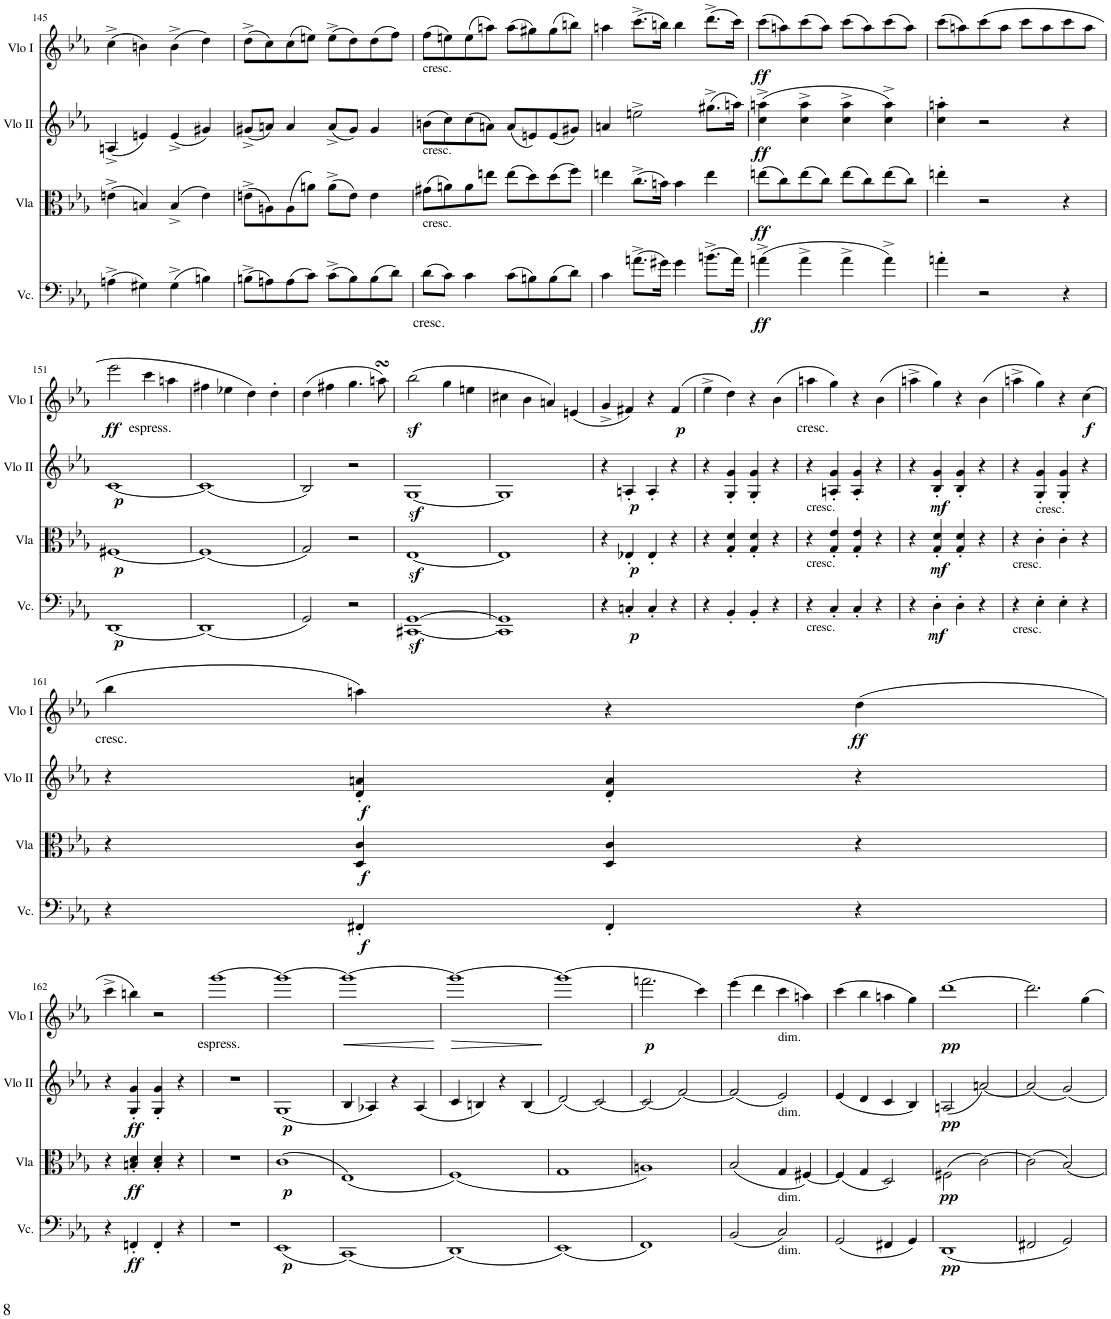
**kern	**text	**dynam	**kern	**dynam	**kern	**dynam	**kern	**text	**dynam
*part4	*part4	*part4	*part3	*part3	*part2	*part2	*part1	*part1	*part1
*staff4	*staff4	*staff4	*staff3	*staff3	*staff2	*staff2	*staff1	*staff1	*staff1
*I"Violoncello	*	*	*I"Viola	*	*I"Violino II	*	*I"Violino I	*	*
*I'Vc.	*	*	*I'Vla	*	*I'Vlo II	*	*I'Vlo I	*	*
!!LO:PB:g=z
*clefF4	*	*	*clefC3	*	*clefG2	*	*clefG2	*	*
*k[b-e-a-]	*	*	*k[b-e-a-]	*	*k[b-e-a-]	*	*k[b-e-a-]	*	*
*M4/4	*	*	*M4/4	*	*M4/4	*	*M4/4	*	*
*met(c)	*	*	*met(c)	*	*met(c)	*	*met(c)	*	*
=145	=145	=145	=145	=145	=145	=145	=145	=145	=145
(4An^\	.	.	(4en^\	.	(4An^/	.	(4cc^\	.	.
4G#X\)	.	.	4Bn/)	.	4en/)	.	4bn\)	.	.
(4G#^\	.	.	(4B^/	.	(4e^/	.	(4b^\	.	.
4Bn\)	.	.	4e\)	.	4g#X/)	.	4dd\)	.	.
=146	=146	=146	=146	=146	=146	=146	=146	=146	=146
(8Bn^\L	.	.	(8en^\L	.	(8g#X^/L	.	(8dd^\L	.	.
8An\)	.	.	8An\)	.	8an/J)	.	8cc\)	.	.
(8A\	.	.	(8A\	.	4a/	.	(8cc\	.	.
8c\J)	.	.	8an\J)	.	.	.	8een\J)	.	.
(8c^\L	.	.	(8a^\L	.	(8a^/L	.	(8ee^\L	.	.
8B\)	.	.	8e\J)	.	8g#/J)	.	8dd\)	.	.
(8B\	.	.	4e\	.	4g#/	.	(8dd\	.	.
8d\J)	.	.	.	.	.	.	8ff\J)	.	.
=147	=147	=147	=147	=147	=147	=147	=147	=147	=147
!	!	!	!	!	!	!	!LO:TX:b:t=cresc.	!	!
!	!	!	!	!	!LO:TX:b:t=cresc.	!	!	!	!
!	!	!	!LO:TX:b:t=cresc.	!	!	!	!	!	!
!	!LO:LY:b	!	!	!	!	!	!	!	!
(8d\L	cresc.	.	(8g#X\L	.	(8bn\L	.	(8ff\L	.	.
8c\J)	.	.	8an\)	.	8cc\)	.	8een\)	.	.
4c\	.	.	8a\	.	(8cc\	.	(8ee\	.	.
.	.	.	8een\J	.	8an\J)	.	8aan\J)	.	.
(8c\L	.	.	(8ee\L	.	(8a/L	.	(8aa\L	.	.
8Bn\)	.	.	8dd\)	.	8en/)	.	8gg#X\)	.	.
(8B\	.	.	(8dd\	.	(8e/	.	(8gg#\	.	.
8d\J)	.	.	8ff\J)	.	8g#X/J)	.	8bbn\J)	.	.
=148	=148	=148	=148	=148	=148	=148	=148	=148	=148
4c\	.	.	4een\	.	4an/	.	4aan\	.	.
(8.an^\L	.	.	(8.cc^\L	.	2een^\	.	(8.ccc^\L	.	.
16g#X\Jk)	.	.	16bn\Jk)	.	.	.	16bbn\Jk)	.	.
4g#\	.	.	4b\	.	.	.	4bb\	.	.
(8.bn^\L	.	.	4ee\	.	(8.gg#X^\L	.	(8.ddd^\L	.	.
16a\Jk)	.	.	.	.	16aan\Jk)	.	16ccc\Jk)	.	.
=149	=149	=149	=149	=149	=149	=149	=149	=149	=149
!	!	!LO:DY:b	!	!LO:DY:b	!	!LO:DY:b	!	!	!LO:DY:b
(4an^\	.	ff	(8een\L	ff	(4cc\^ 4aan\^	ff	(8ccc\L	.	ff
.	.	.	8cc\)	.	.	.	8aan\)	.	.
4a^\	.	.	(8ee\	.	4cc\^ 4aa\^	.	(8ccc\	.	.
.	.	.	8cc\J)	.	.	.	8aa\J)	.	.
4a^\	.	.	(8ee\L	.	4cc\^ 4aa\^	.	(8ccc\L	.	.
.	.	.	8cc\)	.	.	.	8aa\)	.	.
4a^\)	.	.	(8ee\	.	4cc\^ 4aa\^)	.	(8ccc\	.	.
.	.	.	8cc\J)	.	.	.	8aa\J)	.	.
=150	=150	=150	=150	=150	=150	=150	=150	=150	=150
4an'\	.	.	4een'\	.	4cc\' 4aan\'	.	(8ccc\L	.	.
.	.	.	.	.	.	.	8aan\)	.	.
2r	.	.	2r	.	2r	.	(8ccc\	.	.
.	.	.	.	.	.	.	8aa\J	.	.
.	.	.	.	.	.	.	8ccc\L	.	.
.	.	.	.	.	.	.	8aa\	.	.
4r	.	.	4r	.	4r	.	8ccc\	.	.
.	.	.	.	.	.	.	8aa\J	.	.
!!LO:LB:g=z
=151	=151	=151	=151	=151	=151	=151	=151	=151	=151
!	!	!LO:DY:b	!	!LO:DY:b	!	!LO:DY:b	!	!	!LO:DY:b
[1DD	.	p	[1F#X	p	[1c	p	2eee-\	.	ff
!	!	!	!	!	!	!	!	!LO:LY:b	!
.	.	.	.	.	.	.	4ccc\	espress.	.
.	.	.	.	.	.	.	4aan\	.	.
=152	=152	=152	=152	=152	=152	=152	=152	=152	=152
(1DD]	.	.	(1F#]	.	(1c]	.	4ff#X\	.	.
.	.	.	.	.	.	.	4ee-X\	.	.
.	.	.	.	.	.	.	4dd\)	.	.
.	.	.	.	.	.	.	4dd'\	.	.
=153	=153	=153	=153	=153	=153	=153	=153	=153	=153
2GG/)	.	.	2G/)	.	2B-/)	.	(4dd\	.	.
.	.	.	.	.	.	.	4ff#X\	.	.
2r	.	.	2r	.	2r	.	4.gg\	.	.
.	.	.	.	.	.	.	8aansSsS\)	.	.
=154	=154	=154	=154	=154	=154	=154	=154	=154	=154
[1CC#Xz< [1GGz<	.	.	[1E-z<	.	[1Gz<	.	(2bb-z<\	.	.
.	.	.	.	.	.	.	4gg\	.	.
.	.	.	.	.	.	.	4een\	.	.
=155	=155	=155	=155	=155	=155	=155	=155	=155	=155
1CC#] 1GG]	.	.	1E-]	.	1G]	.	4cc#X\	.	.
.	.	.	.	.	.	.	4b-\	.	.
.	.	.	.	.	.	.	4an/)	.	.
.	.	.	.	.	.	.	(4en/	.	.
=156	=156	=156	=156	=156	=156	=156	=156	=156	=156
4r	.	.	4r	.	4r	.	4g^/	.	.
!	!	!LO:DY:b	!	!LO:DY:b	!	!LO:DY:b	!	!	!
4Cn'/	.	p	4E-X'/	p	4An'/	p	4f#X/)	.	.
4C'/	.	.	4E-'/	.	4A'/	.	4r	.	.
!	!	!	!	!	!	!	!	!	!LO:DY:b
4r	.	.	4r	.	4r	.	(4f#/	.	p
=157	=157	=157	=157	=157	=157	=157	=157	=157	=157
4r	.	.	4r	.	4r	.	4ee-^\	.	.
4BB-'/	.	.	4G/' 4d/'	.	4G/' 4g/'	.	4dd\)	.	.
4BB-'/	.	.	4G/' 4d/'	.	4G/' 4g/'	.	4r	.	.
4r	.	.	4r	.	4r	.	(4b-\	.	.
=158	=158	=158	=158	=158	=158	=158	=158	=158	=158
!	!	!	!	!	!LO:TX:b:t=cresc.	!	!	!	!
!	!	!	!LO:TX:b:t=cresc.	!	!	!	!	!	!
!LO:TX:b:t=cresc.	!	!	!	!	!	!	!	!	!
!	!	!	!	!	!	!	!	!LO:LY:b	!
4r	.	.	4r	.	4r	.	4aan\	cresc.	.
4C'/	.	.	4G/' 4e-/'	.	4An/' 4g/'	.	4gg\)	.	.
4C'/	.	.	4G/' 4e-/'	.	4A/' 4g/'	.	4r	.	.
4r	.	.	4r	.	4r	.	(4b-\	.	.
=159	=159	=159	=159	=159	=159	=159	=159	=159	=159
4r	.	.	4r	.	4r	.	4aan^\	.	.
!	!	!LO:DY:b	!	!LO:DY:b	!	!LO:DY:b	!	!	!
4D'\	.	mf	4G/' 4d/'	mf	4B-/' 4g/'	mf	4gg\)	.	.
4D'\	.	.	4G/' 4d/'	.	4B-/' 4g/'	.	4r	.	.
4r	.	.	4r	.	4r	.	(4b-\	.	.
=160	=160	=160	=160	=160	=160	=160	=160	=160	=160
!	!	!	!LO:TX:b:t=cresc.	!	!	!	!	!	!
!LO:TX:b:t=cresc.	!	!	!	!	!	!	!	!	!
4r	.	.	4r	.	4r	.	4aan^\	.	.
!	!	!	!	!	!LO:TX:b:t=cresc.	!	!	!	!
4E-'\	.	.	4c'\	.	4G/' 4g/'	.	4gg\)	.	.
4E-'\	.	.	4c'\	.	4G/' 4g/'	.	4r	.	.
!	!	!	!	!	!	!	!	!	!LO:DY:b
4r	.	.	4r	.	4r	.	(4cc\	.	f
!!LO:LB:g=z
=161	=161	=161	=161	=161	=161	=161	=161	=161	=161
!	!	!	!	!	!	!	!	!LO:LY:b	!
4r	.	.	4r	.	4r	.	4bb-\	cresc.	.
!	!	!LO:DY:b	!	!LO:DY:b	!	!LO:DY:b	!	!	!
4FF#X'/	.	f	4D/ 4c/	f	4d/' 4an/'	f	4aan\)	.	.
4FF#'/	.	.	4D/ 4c/	.	4d/' 4a/'	.	4r	.	.
!	!	!	!	!	!	!	!	!	!LO:DY:b
4r	.	.	4r	.	4r	.	(4dd\	.	ff
!!LO:LB:g=z
=162	=162	=162	=162	=162	=162	=162	=162	=162	=162
4r	.	.	4r	.	4r	.	4ccc^\	.	.
!	!	!LO:DY:b	!	!LO:DY:b	!	!LO:DY:b	!	!	!
4FFn'/	.	ff	4Bn/' 4d/'	ff	4G/' 4g/'	ff	4bbn\)	.	.
4FF'/	.	.	4B/' 4d/'	.	4G/' 4g/'	.	2r	.	.
4r	.	.	4r	.	4r	.	.	.	.
=163	=163	=163	=163	=163	=163	=163	=163	=163	=163
!	!	!	!	!	!	!	!	!LO:LY:b	!
1r	.	.	1r	.	1r	.	[1ggg	espress.	.
=164	=164	=164	=164	=164	=164	=164	=164	=164	=164
!	!	!LO:DY:b	!	!LO:DY:b	!	!LO:DY:b	!	!	!
(1EE-	.	p	(1c	p	(1G	p	1ggg_	.	.
=165	=165	=165	=165	=165	=165	=165	=165	=165	=165
!	!	!	!	!	!	!	!	!	!LO:HP:b
(1CC)	.	.	(1E-)	.	4B-/	.	1ggg_	.	<
.	.	.	.	.	4A-X/)	.	.	.	.
.	.	.	.	.	4r	.	.	.	.
.	.	.	.	.	(4A-/	.	.	.	.
.	.	.	.	.	.	.	.	.	[
=166	=166	=166	=166	=166	=166	=166	=166	=166	=166
!	!	!	!	!	!	!	!	!	!LO:HP:b
(1DD)	.	.	(1F)	.	4c/	.	1ggg_	.	>
.	.	.	.	.	4Bn/)	.	.	.	.
.	.	.	.	.	4r	.	.	.	.
.	.	.	.	.	(4B/	.	.	.	.
.	.	.	.	.	.	.	.	.	]
=167	=167	=167	=167	=167	=167	=167	=167	=167	=167
(1EE-)	.	.	1G	.	(2d/)	.	(1ggg]	.	.
.	.	.	.	.	[2c/)	.	.	.	.
=168	=168	=168	=168	=168	=168	=168	=168	=168	=168
!	!	!	!	!	!	!	!	!	!LO:DY:b
1FF)	.	.	1An)	.	(2c/]	.	2.fffn\	.	p
.	.	.	.	.	[2f/)	.	.	.	.
.	.	.	.	.	.	.	4ccc\)	.	.
=169	=169	=169	=169	=169	=169	=169	=169	=169	=169
(2BB-/	.	.	(2B-/	.	(2f/]	.	(4eee-\	.	.
.	.	.	.	.	.	.	4ddd\	.	.
!	!	!	!	!	!	!	!LO:TX:b:t=dim.	!	!
!	!	!	!	!	!LO:TX:b:t=dim.	!	!	!	!
!	!	!	!LO:TX:b:t=dim.	!	!	!	!	!	!
!LO:TX:b:t=dim.	!	!	!	!	!	!	!	!	!
2C/)	.	.	4G/	.	2e-/)	.	4ccc\	.	.
.	.	.	[4F#X/)	.	.	.	4aan\)	.	.
=170	=170	=170	=170	=170	=170	=170	=170	=170	=170
(2GG/	.	.	(4F#/]	.	(4e-/	.	(4ccc\	.	.
.	.	.	4G/	.	4d/	.	4bb-\	.	.
4FF#X/	.	.	2D/)	.	4c/	.	4aan\	.	.
4GG/)	.	.	.	.	4B-/)	.	4gg\)	.	.
=171	=171	=171	=171	=171	=171	=171	=171	=171	=171
!	!	!LO:DY:b	!	!LO:DY:b	!	!LO:DY:b	!	!	!LO:DY:b
(1DD	.	pp	(2F#X\	pp	(2An/	pp	[1ddd	.	pp
.	.	.	[2c\)	.	[2an/)	.	.	.	.
=172	=172	=172	=172	=172	=172	=172	=172	=172	=172
2FF#X/	.	.	(2c\]	.	(2a/]	.	2.ddd\]	.	.
2GG/)	.	.	2B-/)	.	2g/)	.	.	.	.
.	.	.	.	.	.	.	4gg\	.	.
=	=	=	=	=	=	=	=	=	=
*-	*-	*-	*-	*-	*-	*-	*-	*-	*-
